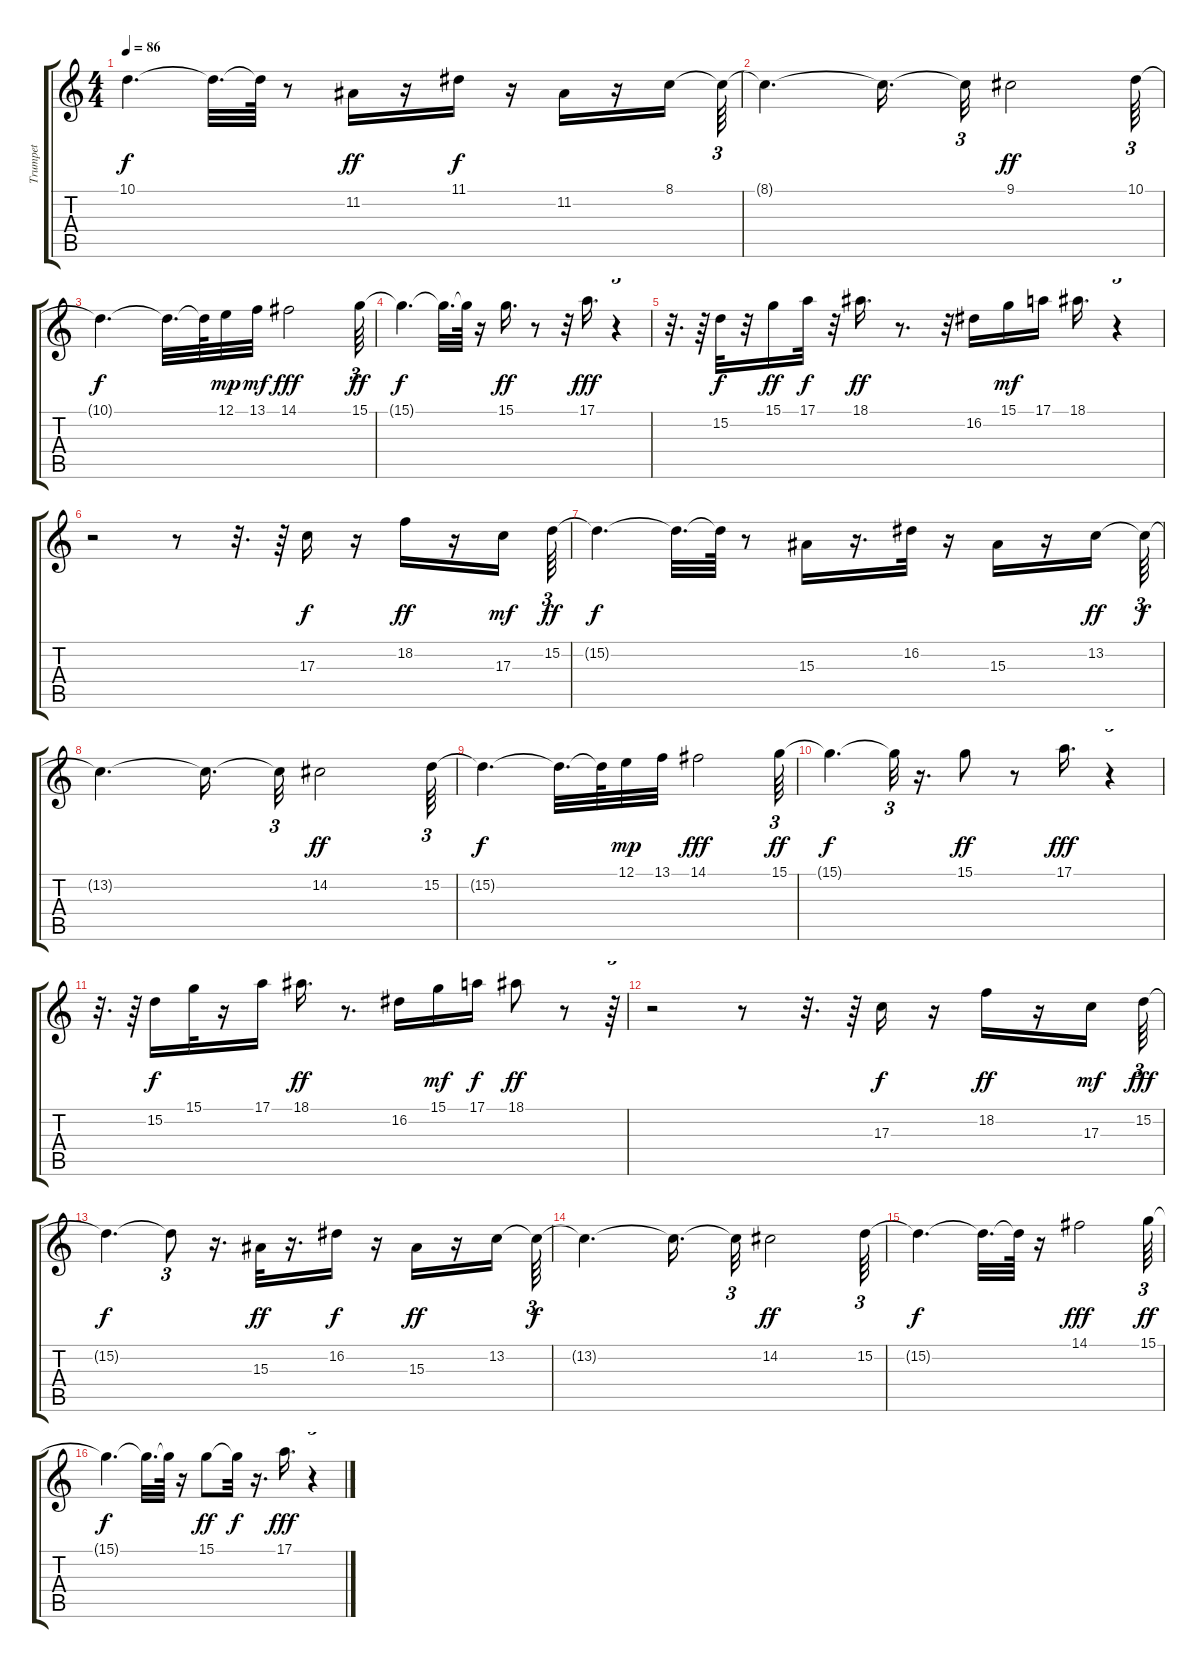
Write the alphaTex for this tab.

\track ("Trumpet" "Trumpet") {instrument trumpet}
\staff {score tabs}
\tuning (E4 B3 G3 D3 A2 E2) {hide}
\ts (4 4)
\tempo 86
\clef g2
\ks c
10.1{t}.4{d dy f} 10.1{t}.32{d} 10.1{t}.64 r.8 11.2.16{dy ff} r.16 11.1.16{dy f} r.16 11.2.16 r.16 8.1.16 8.1{t}.64{tu (3 2)} |
8.1{t}.4{d} 8.1{t}.16{d} 8.1{t}.32{tu (3 2)} 9.1.2{dy ff} 10.1.64{tu (3 2)} |
10.1{t}.4{d dy f} 10.1{t}.32{d} 10.1{t}.64 12.1.32{dy mp} 13.1.32{dy mf} 14.1.2{dy fff} 15.1.64{tu (3 2) dy ff} |
15.1{t}.4{d dy f} 15.1{t}.32{d} 15.1{t}.64 r.16 15.1.16{d dy ff} r.8 r.32 17.1.16{d dy fff} r.4{tu (3 2)} |
r.32{d} r.64 15.2.32{dy f} r.32 15.1.16{dy ff} 17.1.32{dy f} r.32 18.1.16{d dy ff} r.8{d} r.32 16.2.16 15.1.16{dy mf} 17.1.16 18.1.16{d} r.4{tu (3 2)} |
r.2 r.8 r.32{d} r.64 17.3.16{dy f} r.16 18.2.16{dy ff} r.16 17.3.16{dy mf} 15.2.64{tu (3 2) dy ff} |
15.2{t}.4{d dy f} 15.2{t}.32{d} 15.2{t}.64 r.8 15.3.16 r.16{d} 16.2.32 r.16 15.3.16 r.16 13.2.16{dy ff} 13.2{t}.64{tu (3 2) dy f} |
13.2{t}.4{d} 13.2{t}.16{d} 13.2{t}.32{tu (3 2)} 14.2.2{dy ff} 15.2.64{tu (3 2)} |
15.2{t}.4{d dy f} 15.2{t}.32{d} 15.2{t}.64 12.1.32{dy mp} 13.1.32 14.1.2{dy fff} 15.1.64{tu (3 2) dy ff} |
15.1{t}.4{d dy f} 15.1{t}.32{tu (3 2)} r.16{d} 15.1.8{dy ff} r.8 17.1.16{d dy fff} r.4{tu (3 2)} |
r.32{d} r.64 15.2.16{dy f} 15.1.32 r.16 17.1.16 18.1.16{d dy ff} r.8{d} 16.2.16 15.1.16{dy mf} 17.1.16{dy f} 18.1.8{dy ff} r.8 r.64{tu (3 2)} |
r.2 r.8 r.32{d} r.64 17.3.16{dy f} r.16 18.2.16{dy ff} r.16 17.3.16{dy mf} 15.2.64{tu (3 2) dy fff} |
15.2{t}.4{d dy f} 15.2{t}.8{tu (3 2)} r.16{d} 15.3.32{dy ff} r.16{d} 16.2.16{dy f} r.16 15.3.16{dy ff} r.16 13.2.16 13.2{t}.64{tu (3 2) dy f} |
13.2{t}.4{d} 13.2{t}.16{d} 13.2{t}.32{tu (3 2)} 14.2.2{dy ff} 15.2.64{tu (3 2)} |
15.2{t}.4{d dy f} 15.2{t}.32{d} 15.2{t}.64 r.16 14.1.2{dy fff} 15.1.64{tu (3 2) dy ff} |
15.1{t}.4{d dy f} 15.1{t}.32{d} 15.1{t}.64 r.16 15.1.8{dy ff} 15.1{t}.32{dy f} r.16{d} 17.1.16{d dy fff} r.4{tu (3 2)}
